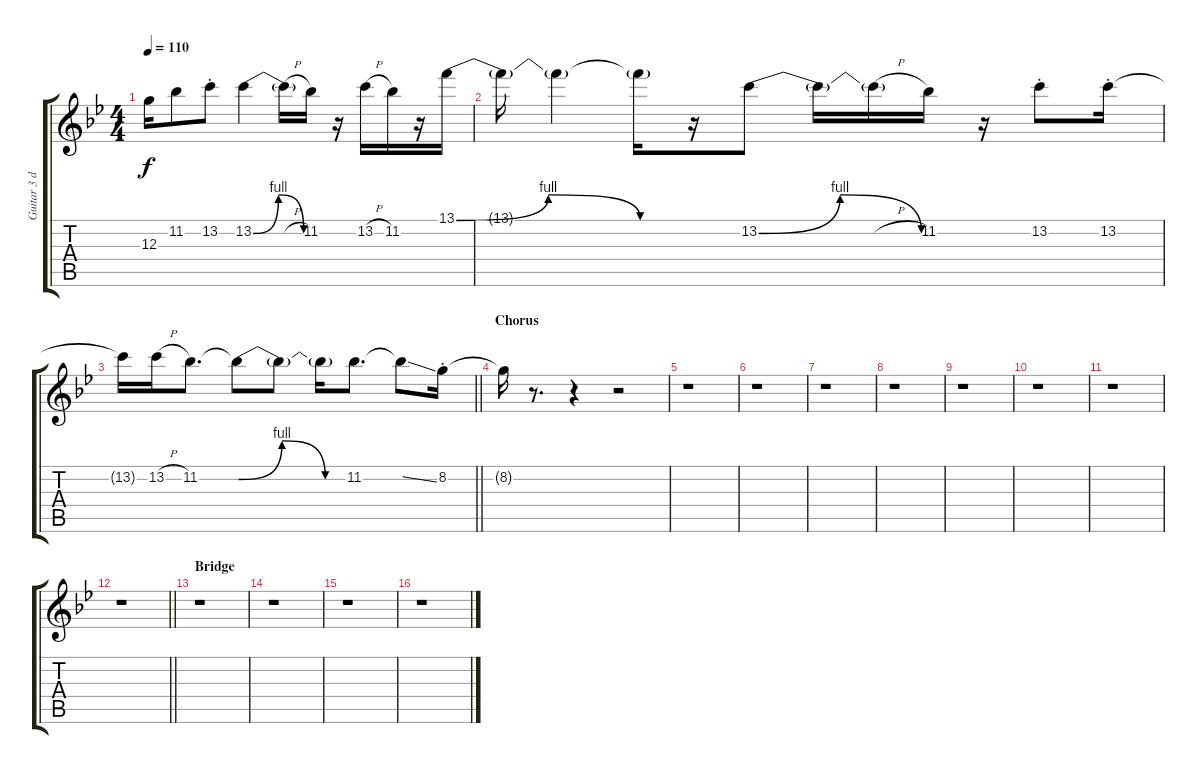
\track ("Guitar 3 delay" "Guitar 3 d") {instrument distortionguitar}
\staff {score tabs}
\tuning (E4 B3 G3 D3 A2 E2) {hide}
\ts (4 4)
\tempo 110
\clef g2
\ks gminor
12.3{t}.16{dy f} 11.2.8 13.2{st}.8 13.2{be (bendrelease 0 0 8 4 8 4 60 0)}.4 13.2{h t}.16 11.2.16 r.16 13.2{h}.16 11.2.16 r.16 13.1{be (bendrelease 0 0 20 4 20 4 60 0)}.16 |
13.1{t}.16 13.1{t}.4 13.1{be (hold 0 0 60 0) t}.16 r.16 13.2{be (bendrelease 0 0 9 4 40 4 60 0)}.8 13.2{t}.16 13.2{h t}.16 11.2.16 r.16 13.2{st}.8 13.2{st}.16 |
\barLineRight lightlight
13.2{t}.16 13.2{h}.16 11.2.8{d} 11.2{be (custom 0 0 24 4 48 0 60 0) t}.8 11.2{t}.8 11.2{t}.16 11.2.8{d} 11.2{ss t}.8 8.2{st}.16 |
\section ("" "Chorus")
8.2{t}.16 r.8{d} r.4 r.2 |
r.1 |
r.1 |
r.1 |
r.1 |
r.1 |
r.1 |
r.1 |
\barLineRight lightlight
r.1 |
\section ("" "Bridge")
r.1 |
r.1 |
r.1 |
r.1
